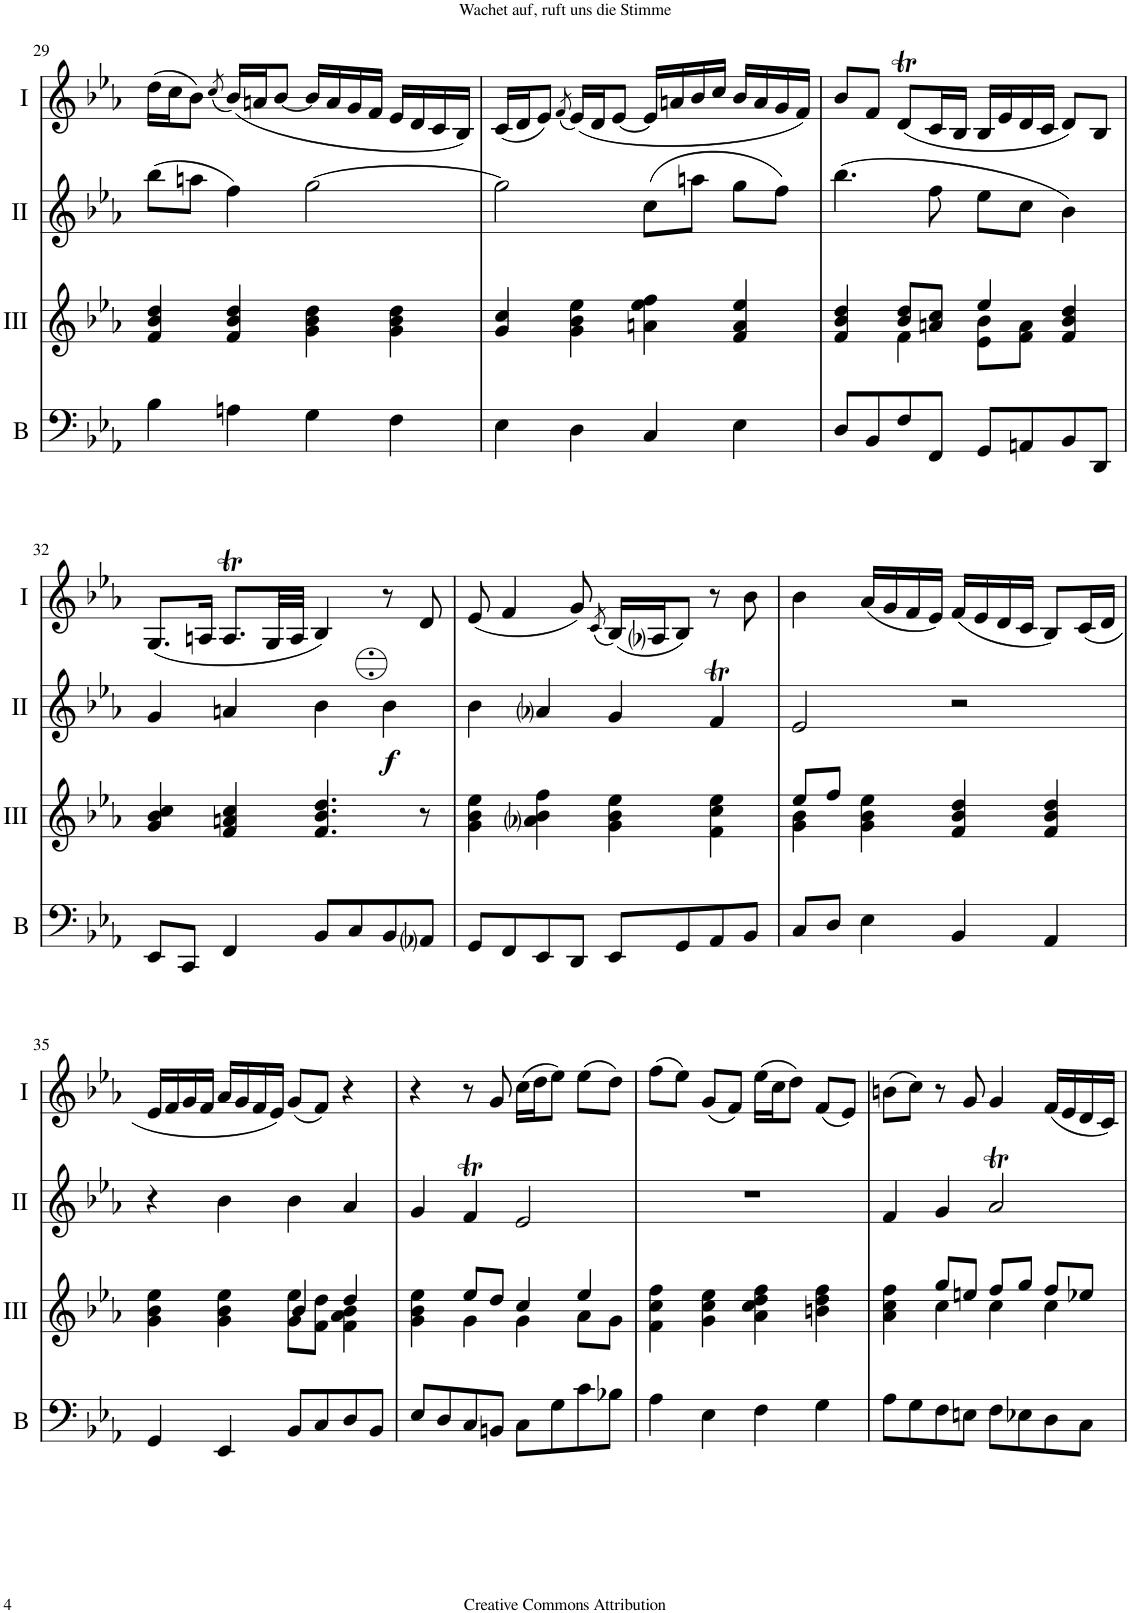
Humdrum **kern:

**kern	**kern	**kern	**dynam	**kern
*part4	*part3	*part2	*part2	*part1
*staff4	*staff3	*staff2	*staff2	*staff1
*I"Bass	*I"Acc. 3	*I"Acc. 2	*	*I"Acc. 1
*I'B	*	*	*	*
!!LO:PB:g=z
*clefF4	*clefG2	*clefG2	*	*clefG2
*	*Trd7c12	*Trd7c12	*	*
*k[b-e-a-]	*k[b-e-a-]	*k[b-e-a-]	*	*k[b-e-a-]
*M4/4	*M4/4	*M4/4	*	*M4/4
*met(c)	*met(c)	*met(c)	*	*met(c)
=29	=29	=29	=29	=29
4B-\	4f/ 4b-/ 4dd/	(8bb-\L	.	(16dd\LL
.	.	.	.	16cc\J
.	.	8aan\J	.	8b-\J)
.	.	.	.	(8qcc/
4An\	4f/ 4b-/ 4dd/	4ff\)	.	(16b-/LL)
.	.	.	.	16an/J
.	.	.	.	[8b-/J
4G\	4g\ 4b-\ 4dd\	[2gg\	.	16b-/LL]
.	.	.	.	16a/
.	.	.	.	16g/
.	.	.	.	16f/JJ
4F\	4g\ 4b-\ 4dd\	.	.	16e-/LL
.	.	.	.	16d/
.	.	.	.	16c/
.	.	.	.	16B-/JJ)
=30	=30	=30	=30	=30
4E-\	4g/ 4cc/	2gg\]	.	(16c/LL
.	.	.	.	16d/J
.	.	.	.	8e-/J)
.	.	.	.	(8qf/
4D\	4g\ 4b-\ 4ee-\	.	.	(16e-/LL)
.	.	.	.	16d/J
.	.	.	.	[8e-/J
4C/	4an\ 4ee-\ 4ff\	(8cc\L	.	16e-/LL]
.	.	.	.	16an/
.	.	8aan\J	.	16b-/
.	.	.	.	16cc/JJ
4E-\	4f/ 4a/ 4ee-/	8gg\L	.	16b-/LL
.	.	.	.	16a/
.	.	8ff\J)	.	16g/
.	.	.	.	16f/JJ)
=31	=31	=31	=31	=31
*	*^	*	*	*
8D/L	4f/ 4b-/ 4dd/	4ryy	(4.bb-\	.	8b-/L
8BB-/	.	.	.	.	8f/J
8F/	8b-/ 8dd/L	4f\	.	.	(8dt/L
8FF/J	8an/ 8cc/J	.	8ff\	.	16c/L
.	.	.	.	.	16B-/JJ
8GG/L	4ee-/	8e-\ 8b-\L	8ee-\L	.	16B-/LL
.	.	.	.	.	16e-/
8AAn/	.	8f\ 8a\J	8cc\J	.	16d/
.	.	.	.	.	16c/JJ
8BB-/	4f/ 4b-/ 4dd/	4ryy	4b-\)	.	8d/L)
8DD/J	.	.	.	.	8B-/J
*	*v	*v	*	*	*
!!LO:LB:g=z
=32	=32	=32	=32	=32
8EE-/L	4g/ 4b-/ 4cc/	4g/	.	(8.G/L
8CC/J	.	.	.	.
.	.	.	.	16An/Jk
4FF/	4f/ 4an/ 4cc/	4an/	.	8.At/L
.	.	.	.	32G/LL
.	.	.	.	32A/JJJ
8BB-/L	4.f/ 4.b-/ 4.dd/	4b-\	.	4B-/)
8C/	.	.	.	.
!	!	!	!LO:DY:b	!
8BB-/	.	4b-\	f	8r
8AA-i/J	8r	.	.	8d/
=33	=33	=33	=33	=33
8GG/L	4g\ 4b-\ 4ee-\	4b-\	.	(8e-/
8FF/	.	.	.	4f/
8EE-/	4a-i\ 4b-\ 4ff\	4a-i/	.	.
8DD/J	.	.	.	8g/)
.	.	.	.	(8qc/
8EE-/L	4g\ 4b-\ 4ee-\	4g/	.	(16B-/LL)
.	.	.	.	16A-i/J
8GG/	.	.	.	8B-/J)
8AA-/	4f\ 4cc\ 4ee-\	4fT/	.	8r
8BB-/J	.	.	.	8b-\
=34	=34	=34	=34	=34
*	*^	*	*	*
8C/L	8ee-/L	4g\ 4b-\	2e-/	.	4b-\
8D/J	8ff/J	.	.	.	.
4E-\	4g\ 4b-\ 4ee-\	4ryy	.	.	(16a-/LL
.	.	.	.	.	16g/
.	.	.	.	.	16f/
.	.	.	.	.	16e-/JJ)
4BB-/	4f/ 4b-/ 4dd/	2ryy	2r	.	(16f/LL
.	.	.	.	.	16e-/
.	.	.	.	.	16d/
.	.	.	.	.	16c/JJ
4AA-/	4f/ 4b-/ 4dd/	.	.	.	8B-/L)
.	.	.	.	.	(16c/L
.	.	.	.	.	16d/JJ
!!LO:LB:g=z
=35	=35	=35	=35	=35	=35
4GG/	4g\ 4b-\ 4ee-\	2ryy	4r	.	16e-/LL
.	.	.	.	.	16f/
.	.	.	.	.	16g/
.	.	.	.	.	16f/JJ
4EE-/	4g\ 4b-\ 4ee-\	.	4b-\	.	16a-/LL
.	.	.	.	.	16g/
.	.	.	.	.	16f/
.	.	.	.	.	16e-/JJ)
8BB-/L	4b-/	8g\ 8ee-\L	4b-\	.	(8g/L
8C/	.	8f\ 8dd\J	.	.	8f/J)
8D/	4dd/	4f\ 4a-\ 4b-\	4a-/	.	4r
8BB-/J	.	.	.	.	.
=36	=36	=36	=36	=36	=36
8E-/L	4g\ 4b-\ 4ee-\	4ryy	4g/	.	4r
8D/	.	.	.	.	.
8C/	8ee-/L	4g\	4fT/	.	8r
8BBn/J	8dd/J	.	.	.	8g/
8C\L	4cc/	4g\	2e-/	.	(16cc\LL
.	.	.	.	.	16dd\J
8G\	.	.	.	.	8ee-\J)
8c\	4ee-/	8a-\L	.	.	(8ee-\L
8B-X\J	.	8g\J	.	.	8dd\J)
*	*v	*v	*	*	*
=37	=37	=37	=37	=37
4A-\	4f\ 4cc\ 4ff\	1r	.	(8ff\L
.	.	.	.	8ee-\J)
4E-\	4g\ 4cc\ 4ee-\	.	.	(8g/L
.	.	.	.	8f/J)
4F\	4a-\ 4cc\ 4dd\ 4ff\	.	.	(16ee-\LL
.	.	.	.	16cc\J
.	.	.	.	8dd\J)
4G\	4bn\ 4dd\ 4ff\	.	.	(8f/L
.	.	.	.	8e-/J)
=38	=38	=38	=38	=38
*	*^	*	*	*
8A-\L	4ryy	4a-\ 4cc\ 4ff\	4f/	.	(8bn\L
8G\	.	.	.	.	8cc\J)
8F\	8gg/L	4cc\	4g/	.	8r
8En\J	8een/J	.	.	.	8g/
8F\L	8ff/L	4cc\	2a-T/	.	4g/
8E-X\	8gg/J	.	.	.	.
8D\	8ff/L	4cc\	.	.	(16f/LL
.	.	.	.	.	16e-/
8C\J	8ee-X/J	.	.	.	16d/
.	.	.	.	.	16c/JJ)
*	*v	*v	*	*	*
=	=	=	=	=
*-	*-	*-	*-	*-
